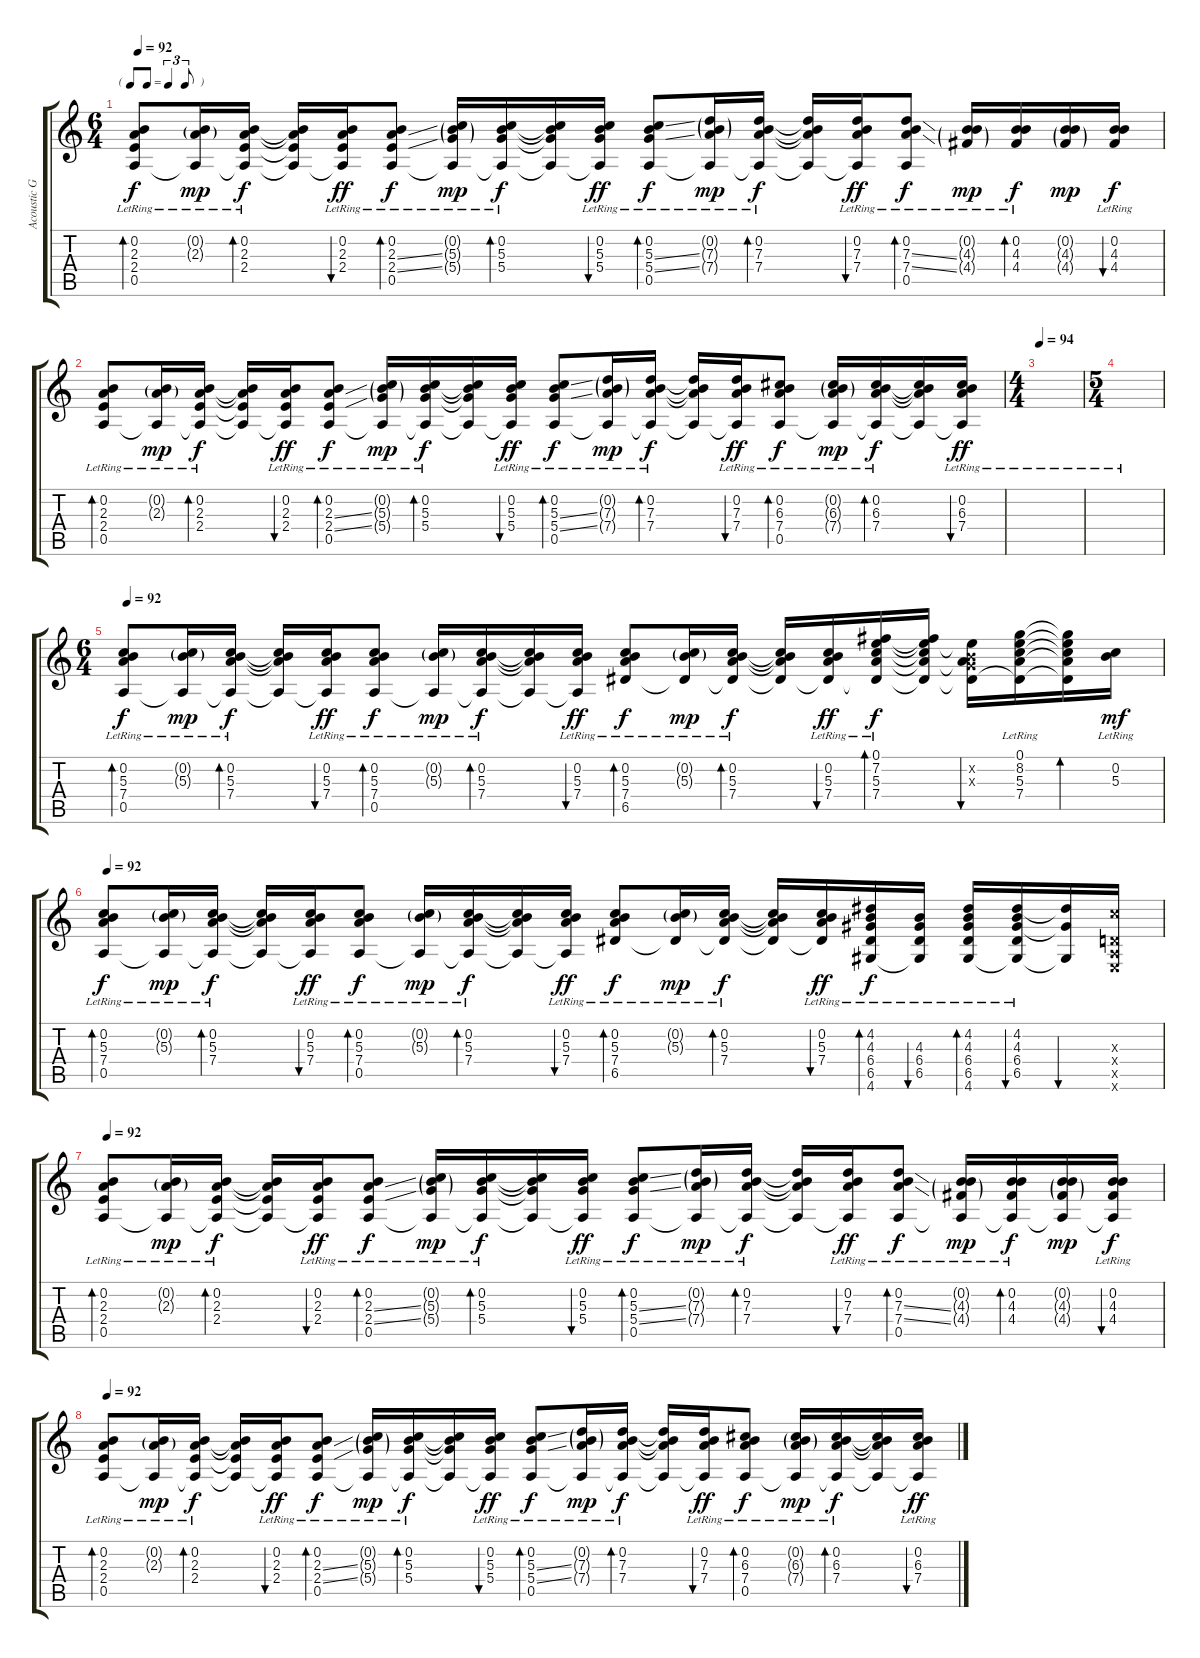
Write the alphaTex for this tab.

\track ("Acoustic Guitar" "Acoustic G") {instrument acousticguitarsteel}
\staff {score tabs}
\tuning (E4 B3 G3 D3 A2 E2) {hide}
\ts (6 4)
\tf triplet8th
\tempo 92
\clef g2
\ks c
(0.2{lr} 2.3{lr} 2.4{lr} 0.5{lr}).8{bd 60 dy f volume 14} (0.2{g lr} 2.3{g lr} 0.5{t}).16{dy mp} (0.2{lr} 2.3{lr} 2.4{lr} 0.5{t}).16{bd 60 dy f} (0.2{t} 2.3{t} 2.4{t} 0.5{t}).16 (0.2{lr} 2.3{lr} 2.4{lr} 0.5{t}).16{bu 60 dy ff} (0.2{lr} 2.3{ss} 2.4{ss} 0.5{lr}).8{bd 60 dy f} (0.2{g lr} 5.3{g lr} 5.4{g lr} 0.5{t}).16{dy mp} (0.2{lr} 5.3{lr} 5.4{lr} 0.5{t}).16{bd 60 dy f} (0.2{t} 5.3{t} 5.4{t} 0.5{t}).16 (0.2{lr} 5.3{lr} 5.4{lr} 0.5{t}).16{bu 60 dy ff} (0.2{lr} 5.3{ss} 5.4{ss} 0.5{lr}).8{bd 60 dy f} (0.2{g lr} 7.3{g lr} 7.4{g lr} 0.5{t}).16{dy mp} (0.2{lr} 7.3{lr} 7.4{lr} 0.5{t}).16{bd 60 dy f} (0.2{t} 7.3{t} 7.4{t} 0.5{t}).16 (0.2{lr} 7.3{lr} 7.4{lr} 0.5{t}).16{bu 60 dy ff} (0.2{lr} 7.3{ss} 7.4{ss} 0.5{lr}).8{bd 60 dy f} (0.2{g lr} 4.3{g lr} 4.4{g lr}).16{dy mp} (0.2{lr} 4.3{lr} 4.4{lr}).16{bd 60 dy f} (0.2{g} 4.3{g} 4.4{g}).16{dy mp} (0.2{lr} 4.3{lr} 4.4{lr}).16{bu 60 dy f} |
(0.2{lr} 2.3{lr} 2.4{lr} 0.5{lr}).8{bd 60 volume 14} (0.2{g lr} 2.3{g lr} 0.5{t}).16{dy mp} (0.2{lr} 2.3{lr} 2.4{lr} 0.5{t}).16{bd 60 dy f} (0.2{t} 2.3{t} 2.4{t} 0.5{t}).16 (0.2{lr} 2.3{lr} 2.4{lr} 0.5{t}).16{bu 60 dy ff} (0.2{lr} 2.3{ss} 2.4{ss} 0.5{lr}).8{bd 60 dy f} (0.2{g lr} 5.3{g lr} 5.4{g lr} 0.5{t}).16{dy mp} (0.2{lr} 5.3{lr} 5.4{lr} 0.5{t}).16{bd 60 dy f} (0.2{t} 5.3{t} 5.4{t} 0.5{t}).16 (0.2{lr} 5.3{lr} 5.4{lr} 0.5{t}).16{bu 60 dy ff} (0.2{lr} 5.3{ss} 5.4{ss} 0.5{lr}).8{bd 60 dy f} (0.2{g lr} 7.3{g lr} 7.4{g lr} 0.5{t}).16{dy mp} (0.2{lr} 7.3{lr} 7.4{lr} 0.5{t}).16{bd 60 dy f} (0.2{t} 7.3{t} 7.4{t} 0.5{t}).16 (0.2{lr} 7.3{lr} 7.4{lr} 0.5{t}).16{bu 60 dy ff} (0.2{lr} 6.3 7.4 0.5{lr}).8{bd 60 dy f} (0.2{g lr} 6.3{g lr} 7.4{g lr} 0.5{t}).16{dy mp} (0.2{lr} 6.3{lr} 7.4{lr} 0.5{t}).16{bd 60 dy f} (0.2{t} 6.3{t} 7.4{t} 0.5{t}).16 (0.2{lr} 6.3{lr} 7.4{lr} 0.5{t}).16{bu 60 dy ff} |
\ts (4 4)
\tempo 94
|
\ts (5 4)
|
\ts (6 4)
\tempo 92
(0.2{lr} 5.3{lr} 7.4{lr} 0.5{lr}).8{bd 60 dy f volume 14} (0.2{g lr} 5.3{g lr} 0.5{t}).16{dy mp} (0.2{lr} 5.3{lr} 7.4{lr} 0.5{t}).16{bd 60 dy f} (0.2{t} 5.3{t} 7.4{t} 0.5{t}).16 (0.2{lr} 5.3{lr} 7.4{lr} 0.5{t}).16{bu 60 dy ff} (0.2{lr} 5.3{lr} 7.4{lr} 0.5{lr}).8{bd 60 dy f} (0.2{g lr} 5.3{g lr} 0.5{t}).16{dy mp} (0.2{lr} 5.3{lr} 7.4{lr} 0.5{t}).16{bd 60 dy f} (0.2{t} 5.3{t} 7.4{t} 0.5{t}).16 (0.2{lr} 5.3{lr} 7.4{lr} 0.5{t}).16{bu 60 dy ff} (0.2{lr} 5.3{lr} 7.4{lr} 6.5{lr}).8{bd 60 dy f} (0.2{g lr} 5.3{g} 6.5{t}).16{dy mp} (0.2{lr} 5.3{lr} 7.4{lr} 6.5{t}).16{bd 60 dy f} (0.2{t} 5.3{t} 7.4{t} 6.5{t}).16 (0.2{lr} 5.3{lr} 7.4{lr} 6.5{t}).16{bu 60 dy ff} (0.1{lr} 7.2{lr} 5.3{lr} 7.4{lr} 6.5{t}).16{bd 60 dy f} (0.1{t} 7.2{t} 5.3{t} 7.4{t} 6.5{t}).16 (0.1{t} 0.2{x} 0.3{x} 7.4{t} 6.5{t}).16{bu 60} (0.1{lr} 8.2 5.3{lr} 7.4{lr} 6.5{t}).16 (0.1{t} 8.2{t} 5.3{t} 7.4{t} 6.5{t}).16{bd 60} (0.2{lr} 5.3{lr}).16{dy mf} |
\tempo 92
(0.2{lr} 5.3{lr} 7.4{lr} 0.5{lr}).8{bd 60 dy f volume 14} (0.2{g lr} 5.3{g lr} 0.5{t}).16{dy mp} (0.2{lr} 5.3{lr} 7.4{lr} 0.5{t}).16{bd 60 dy f} (0.2{t} 5.3{t} 7.4{t} 0.5{t}).16 (0.2{lr} 5.3{lr} 7.4{lr} 0.5{t}).16{bu 60 dy ff} (0.2{lr} 5.3{lr} 7.4{lr} 0.5{lr}).8{bd 60 dy f} (0.2{g lr} 5.3{g lr} 0.5{t}).16{dy mp} (0.2{lr} 5.3{lr} 7.4{lr} 0.5{t}).16{bd 60 dy f} (0.2{t} 5.3{t} 7.4{t} 0.5{t}).16 (0.2{lr} 5.3{lr} 7.4{lr} 0.5{t}).16{bu 60 dy ff} (0.2{lr} 5.3{lr} 7.4{lr} 6.5{lr}).8{bd 60 dy f} (0.2{g lr} 5.3{g} 6.5{t}).16{dy mp} (0.2{lr} 5.3{lr} 7.4{lr} 6.5{t}).16{bd 60 dy f} (0.2{t} 5.3{t} 7.4{t} 6.5{t}).16 (0.2{lr} 5.3{lr} 7.4{lr} 6.5{t}).16{bu 60 dy ff} (4.2{lr} 4.3 6.4 6.5{lr} 4.6{lr}).16{bd 60 dy f} (4.3{lr} 6.4{lr} 6.5{lr} 4.6{t}).16{bu 60} (4.2{lr} 4.3{lr} 6.4{lr} 6.5{lr} 4.6{lr}).16{bd 60} (4.2{lr} 4.3 6.4 6.5{lr} 4.6{t}).16{bu 60} (4.2{t} 6.4{t} 4.6{t}).16{bu 30} (5.3{x} 0.4{x} 0.5{x} 0.6{x}).16 |
\tempo 92
(0.2{lr} 2.3{lr} 2.4{lr} 0.5{lr}).8{bd 60 volume 14} (0.2{g lr} 2.3{g lr} 0.5{t}).16{dy mp} (0.2{lr} 2.3{lr} 2.4{lr} 0.5{t}).16{bd 60 dy f} (0.2{t} 2.3{t} 2.4{t} 0.5{t}).16 (0.2{lr} 2.3{lr} 2.4{lr} 0.5{t}).16{bu 60 dy ff} (0.2{lr} 2.3{ss} 2.4{ss} 0.5{lr}).8{bd 60 dy f} (0.2{g lr} 5.3{g lr} 5.4{g lr} 0.5{t}).16{dy mp} (0.2{lr} 5.3{lr} 5.4{lr} 0.5{t}).16{bd 60 dy f} (0.2{t} 5.3{t} 5.4{t} 0.5{t}).16 (0.2{lr} 5.3{lr} 5.4{lr} 0.5{t}).16{bu 60 dy ff} (0.2{lr} 5.3{ss} 5.4{ss} 0.5{lr}).8{bd 60 dy f} (0.2{g lr} 7.3{g lr} 7.4{g lr} 0.5{t}).16{dy mp} (0.2{lr} 7.3{lr} 7.4{lr} 0.5{t}).16{bd 60 dy f} (0.2{t} 7.3{t} 7.4{t} 0.5{t}).16 (0.2{lr} 7.3{lr} 7.4{lr} 0.5{t}).16{bu 60 dy ff} (0.2{lr} 7.3{ss} 7.4{ss} 0.5{lr}).8{bd 60 dy f} (0.2{g lr} 4.3{g lr} 4.4{g lr} 0.5{t}).16{dy mp} (0.2{lr} 4.3{lr} 4.4{lr} 0.5{t}).16{bd 60 dy f} (0.2{g} 4.3{g} 4.4{g} 0.5{t}).16{dy mp} (0.2{lr} 4.3{lr} 4.4{lr} 0.5{t}).16{bu 60 dy f} |
\tempo 92
(0.2{lr} 2.3{lr} 2.4{lr} 0.5{lr}).8{bd 60 volume 14} (0.2{g lr} 2.3{g lr} 0.5{t}).16{dy mp} (0.2{lr} 2.3{lr} 2.4{lr} 0.5{t}).16{bd 60 dy f} (0.2{t} 2.3{t} 2.4{t} 0.5{t}).16 (0.2{lr} 2.3{lr} 2.4{lr} 0.5{t}).16{bu 60 dy ff} (0.2{lr} 2.3{ss} 2.4{ss} 0.5{lr}).8{bd 60 dy f} (0.2{g lr} 5.3{g lr} 5.4{g lr} 0.5{t}).16{dy mp} (0.2{lr} 5.3{lr} 5.4{lr} 0.5{t}).16{bd 60 dy f} (0.2{t} 5.3{t} 5.4{t} 0.5{t}).16 (0.2{lr} 5.3{lr} 5.4{lr} 0.5{t}).16{bu 60 dy ff} (0.2{lr} 5.3{ss} 5.4{ss} 0.5{lr}).8{bd 60 dy f} (0.2{g lr} 7.3{g lr} 7.4{g lr} 0.5{t}).16{dy mp} (0.2{lr} 7.3{lr} 7.4{lr} 0.5{t}).16{bd 60 dy f} (0.2{t} 7.3{t} 7.4{t} 0.5{t}).16 (0.2{lr} 7.3{lr} 7.4{lr} 0.5{t}).16{bu 60 dy ff} (0.2{lr} 6.3 7.4 0.5{lr}).8{bd 60 dy f} (0.2{g lr} 6.3{g lr} 7.4{g lr} 0.5{t}).16{dy mp} (0.2{lr} 6.3{lr} 7.4{lr} 0.5{t}).16{bd 60 dy f} (0.2{t} 6.3{t} 7.4{t} 0.5{t}).16 (0.2{lr} 6.3{lr} 7.4{lr} 0.5{t}).16{bu 60 dy ff}
